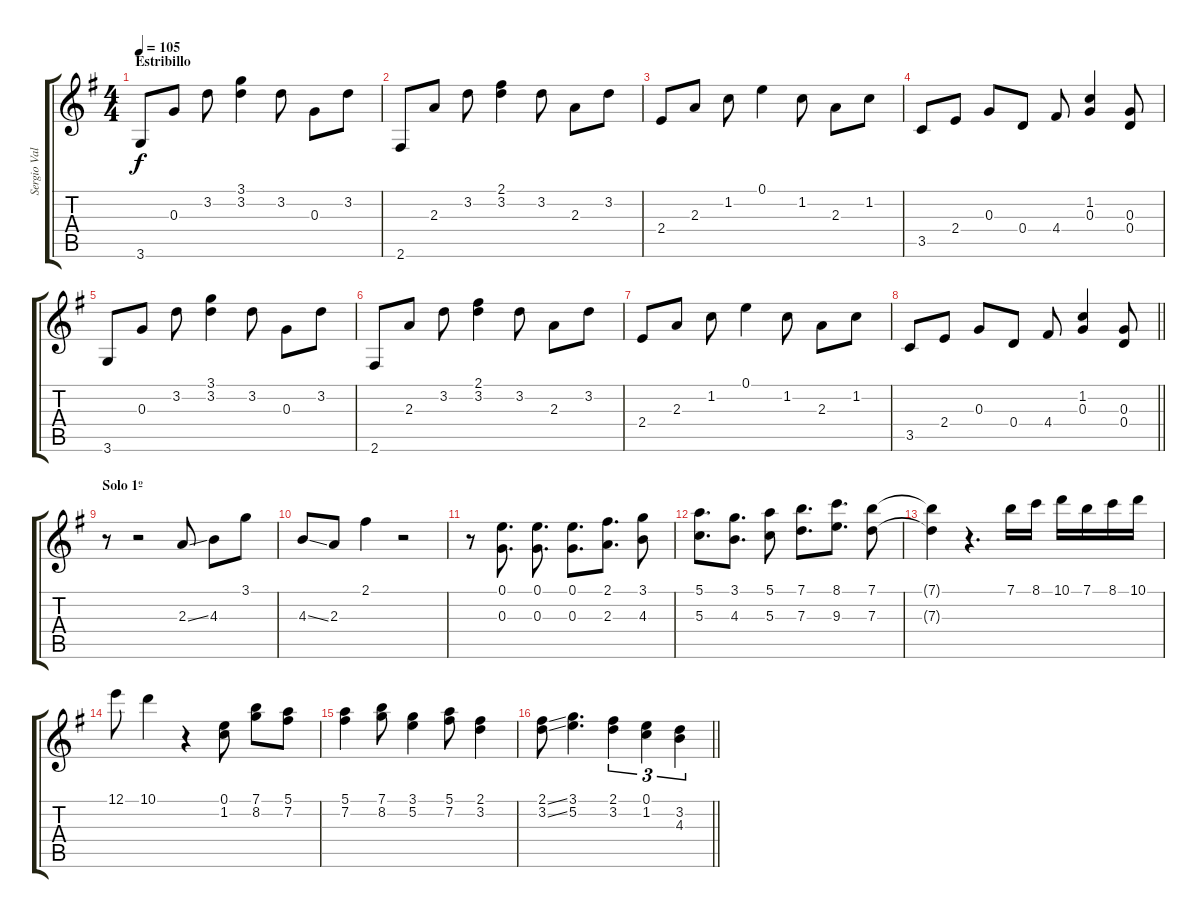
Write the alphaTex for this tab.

\track ("Sergio Vallín - Guitarra" "Sergio Val") {instrument acousticguitarnylon}
\staff {score tabs}
\tuning (E4 B3 G3 D3 A2 E2) {hide}
\ts (4 4)
\section ("" "Estribillo")
\tempo 105
\clef g2
\ks g
3.6.8{dy f} 0.3.8 3.2.8 (3.1 3.2).4 3.2.8 0.3.8 3.2.8 |
2.6.8 2.3.8 3.2.8 (2.1 3.2).4 3.2.8 2.3.8 3.2.8 |
2.4.8 2.3.8 1.2.8 0.1.4 1.2.8 2.3.8 1.2.8 |
3.5.8 2.4.8 0.3.8 0.4.8 4.4.8 (1.2 0.3).4 (0.3 0.4).8 |
3.6.8 0.3.8 3.2.8 (3.1 3.2).4 3.2.8 0.3.8 3.2.8 |
2.6.8 2.3.8 3.2.8 (2.1 3.2).4 3.2.8 2.3.8 3.2.8 |
2.4.8 2.3.8 1.2.8 0.1.4 1.2.8 2.3.8 1.2.8 |
\barLineRight lightlight
3.5.8 2.4.8 0.3.8 0.4.8 4.4.8 (1.2 0.3).4 (0.3 0.4).8 |
\section ("" "Solo 1º")
r.8 r.2 2.3{ss}.8 4.3.8 3.1.8 |
4.3{ss}.8 2.3.8 2.1.4 r.2 |
r.8 (0.1 0.3).8{d} (0.1 0.3).8{d} (0.1 0.3).8{d} (2.1 2.3).8{d} (3.1 4.3).8 |
(5.1 5.3).8{d} (3.1 4.3).8{d} (5.1 5.3).8 (7.1 7.3).8{d} (8.1 9.3).8{d} (7.1 7.3).8 |
(7.1{t} 7.3{t}).4 r.4{d} 7.1.16 8.1.16 10.1.16 7.1.16 8.1.16 10.1.16 |
12.1.8 10.1.4 r.4 (0.1 1.2).8 (7.1 8.2).8 (5.1 7.2).8 |
(5.1 7.2).4 (7.1 8.2).8 (3.1 5.2).4 (5.1 7.2).8 (2.1 3.2).4 |
\barLineRight lightlight
(2.1{ss} 3.2{ss}).8 (3.1 5.2).4{d} (2.1 3.2).4{tu (3 2)} (0.1 1.2).4{tu (3 2)} (3.2 4.3).4{tu (3 2)}
